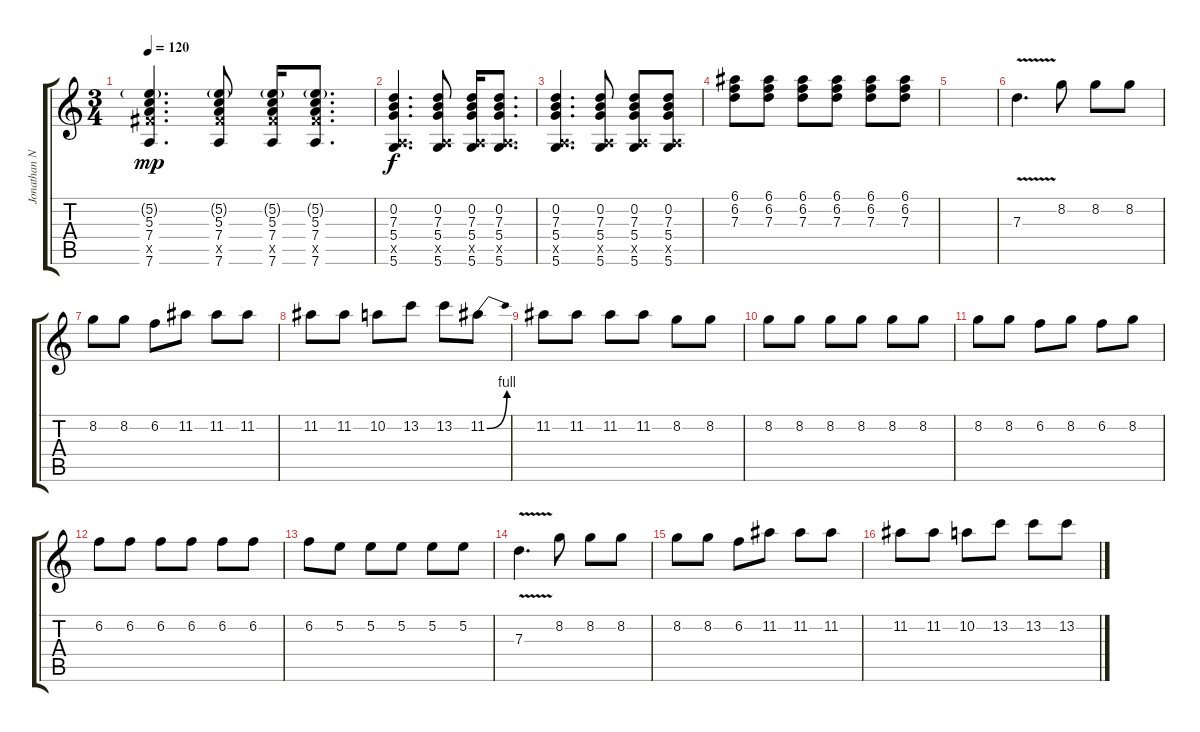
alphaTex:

\track ("Jonathan Nido (lead)" "Jonathan N") {instrument electricguitarjazz}
\staff {score tabs}
\tuning (E4 B3 G3 D3 A2 D2) {hide}
\ts (3 4)
\tempo 120
\clef g2
\ks c
(5.2{g} 5.3 7.4 9.5{x} 7.6).4{d dy mp} (5.2{g} 5.3 7.4 9.5{x} 7.6).8 (5.2{g} 5.3 7.4 9.5{x} 7.6).16 (5.2{g} 5.3 7.4 9.5{x} 7.6).8{d} |
(0.2 7.3 5.4 0.5{x} 5.6).4{d dy f} (0.2 7.3 5.4 0.5{x} 5.6).8 (0.2 7.3 5.4 0.5{x} 5.6).16 (0.2 7.3 5.4 0.5{x} 5.6).8{d} |
(0.2 7.3 5.4 0.5{x} 5.6).4{d} (0.2 7.3 5.4 0.5{x} 5.6).8 (0.2 7.3 5.4 0.5{x} 5.6).8 (0.2 7.3 5.4 0.5{x} 5.6).8 |
(6.1 6.2 7.3).8 (6.1 6.2 7.3).8 (6.1 6.2 7.3).8 (6.1 6.2 7.3).8 (6.1 6.2 7.3).8 (6.1 6.2 7.3).8 |
|
7.3{v}.4{d} 8.2.8 8.2.8 8.2.8 |
8.2.8 8.2.8 6.2.8 11.2.8 11.2.8 11.2.8 |
11.2.8 11.2.8 10.2.8 13.2.8 13.2.8 11.2{be (bend 0 0 60 4)}.8 |
11.2.8 11.2.8 11.2.8 11.2.8 8.2.8 8.2.8 |
8.2.8 8.2.8 8.2.8 8.2.8 8.2.8 8.2.8 |
8.2.8 8.2.8 6.2.8 8.2.8 6.2.8 8.2.8 |
6.2.8 6.2.8 6.2.8 6.2.8 6.2.8 6.2.8 |
6.2.8 5.2.8 5.2.8 5.2.8 5.2.8 5.2.8 |
7.3{v}.4{d} 8.2.8 8.2.8 8.2.8 |
8.2.8 8.2.8 6.2.8 11.2.8 11.2.8 11.2.8 |
11.2.8 11.2.8 10.2.8 13.2.8 13.2.8 13.2.8
